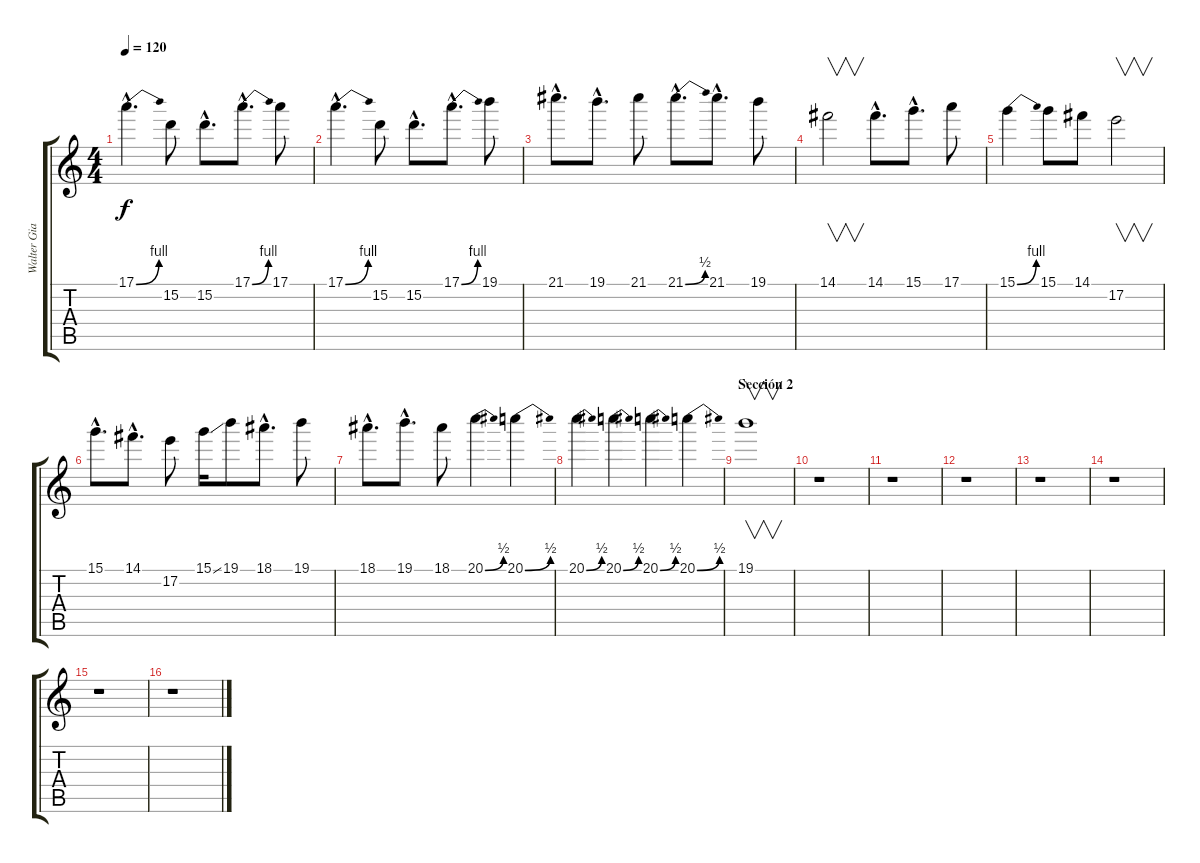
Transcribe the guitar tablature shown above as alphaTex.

\track ("Walter Giardino" "Walter Gia") {instrument distortionguitar}
\staff {score tabs}
\tuning (E4 B3 G3 D3 A2 E2) {hide}
\ts (4 4)
\section ("" "")
\tempo 120
\clef g2
\ks c
17.1{be (bend 0 0 60 4) hac}.4{d dy f} 15.2.8 15.2{hac}.8{d} 17.1{be (bend 0 0 60 4) hac}.8{d} 17.1.8 |
17.1{be (bend 0 0 60 4) hac}.4{d} 15.2.8 15.2{hac}.8{d} 17.1{be (bend 0 0 60 4) hac}.8{d} 19.1.8 |
21.1{hac}.8{d} 19.1{hac}.8{d} 21.1.8 21.1{be (bend 0 0 60 2) hac}.8{d} 21.1{hac}.8{d} 19.1.8 |
14.1.2{v} 14.1{hac}.8{d} 15.1{hac}.8{d} 17.1.8 |
15.1{be (bend 0 0 60 4)}.4 15.1.8 14.1.8 17.2.2{v} |
15.1{hac}.8{d} 14.1{hac}.8{d} 17.2.8 15.1{ss}.16 19.1.8 18.1{hac}.8{d} 19.1.8 |
18.1{hac}.8{d} 19.1{hac}.8{d} 18.1.8 20.1{be (bend 0 0 60 2)}.4 20.1{be (bend 0 0 60 2)}.4 |
20.1{be (bend 0 0 60 2)}.4 20.1{be (bend 0 0 60 2)}.4 20.1{be (bend 0 0 60 2)}.4 20.1{be (bend 0 0 60 2)}.4 |
\section ("" "Sección 2")
19.1.1{v volume 0} |
r.1 |
r.1 |
r.1 |
r.1 |
r.1 |
r.1 |
r.1
